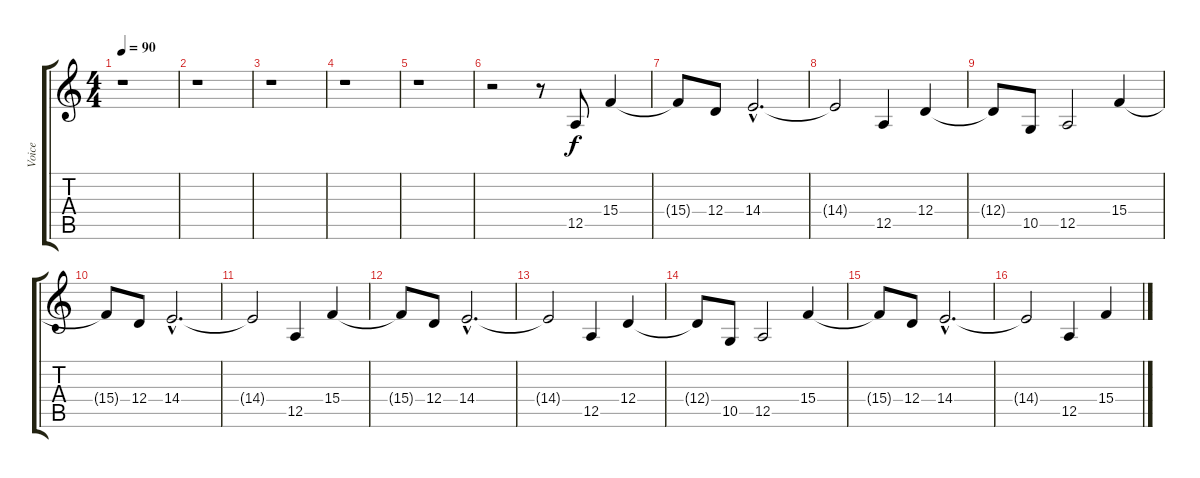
\track ("Voice" "Voice") {instrument choiraahs}
\staff {score tabs}
\tuning (E4 B3 G3 D3 A2 E2) {hide}
\ts (4 4)
\tempo 90
\clef g2
\ks c
r.1{dy f instrument choiraahs} |
r.1 |
r.1 |
r.1 |
r.1 |
r.2 r.8 12.5.8 15.4.4 |
15.4{t}.8 12.4.8 14.4{hac}.2{d} |
14.4{t}.2 12.5.4 12.4.4 |
12.4{t}.8 10.5.8 12.5.2 15.4.4 |
15.4{t}.8 12.4.8 14.4{hac}.2{d} |
14.4{t}.2 12.5.4 15.4.4 |
15.4{t}.8 12.4.8 14.4{hac}.2{d} |
14.4{t}.2 12.5.4 12.4.4 |
12.4{t}.8 10.5.8 12.5.2 15.4.4 |
15.4{t}.8 12.4.8 14.4{hac}.2{d} |
14.4{t}.2 12.5.4 15.4.4
